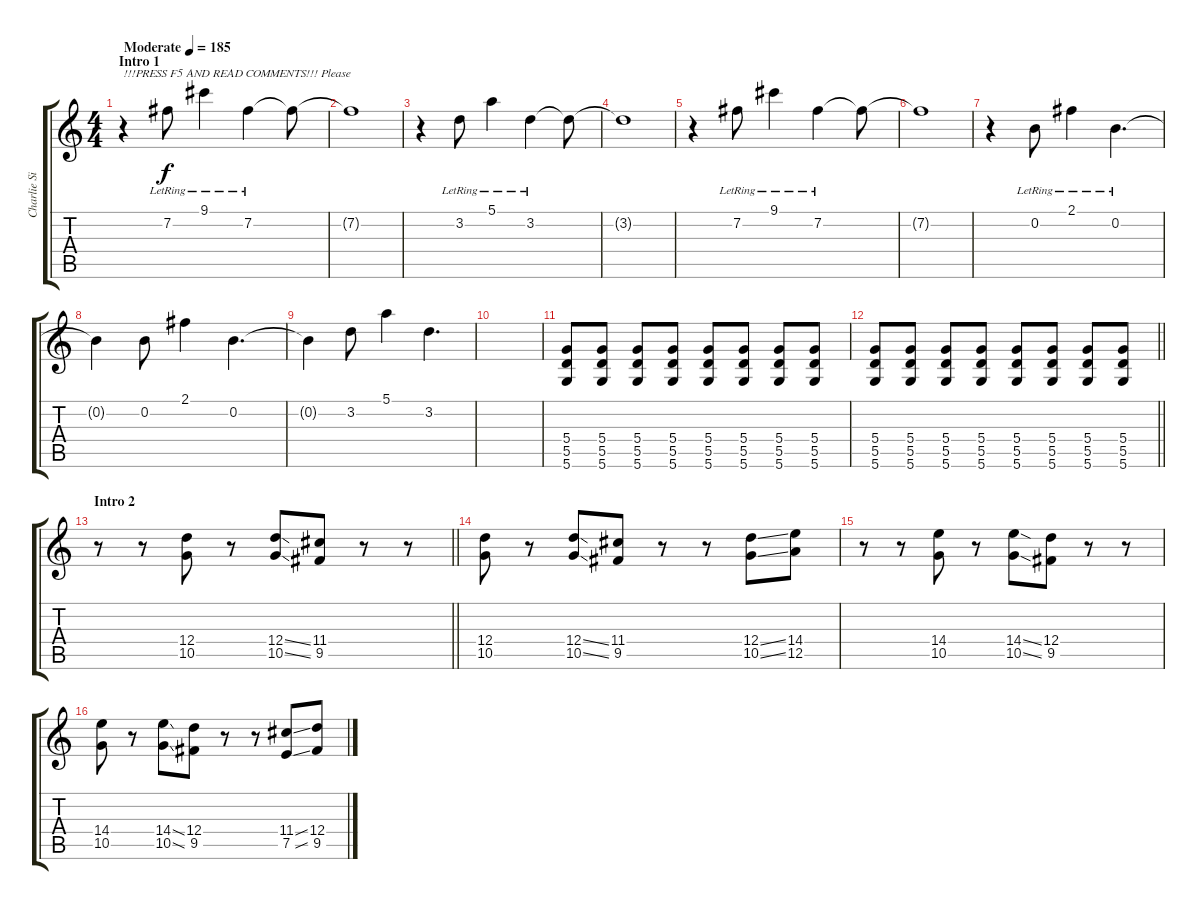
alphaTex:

\track ("Charlie Simpson" "Charlie Si") {instrument overdrivenguitar}
\staff {score tabs}
\tuning (E4 B3 G3 D3 A2 D2) {hide}
\ts (4 4)
\section ("" "Intro 1")
\tempo (185 "Moderate")
\clef g2
\ks c
r.4{txt "!!!PRESS F5 AND READ COMMENTS!!! Please" dy f instrument electricguitarjazz} 7.2{lr}.8 9.1{lr}.4 7.2{lr}.4 7.2{t}.8 |
7.2{t}.1 |
r.4{instrument electricguitarjazz} 3.2{lr}.8 5.1{lr}.4 3.2{lr}.4 3.2{t}.8 |
3.2{t}.1 |
r.4{instrument electricguitarjazz} 7.2{lr}.8 9.1{lr}.4 7.2{lr}.4 7.2{t}.8 |
7.2{t}.1 |
r.4{instrument electricguitarjazz} 0.2{lr}.8 2.1{lr}.4 0.2{lr}.4{d} |
0.2{t}.4 0.2.8 2.1.4 0.2.4{d} |
0.2{t}.4 3.2.8 5.1.4 3.2.4{d} |
|
(5.4 5.5 5.6).8{volume 9 instrument overdrivenguitar} (5.4 5.5 5.6).8{volume 16} (5.4 5.5 5.6).8 (5.4 5.5 5.6).8 (5.4 5.5 5.6).8 (5.4 5.5 5.6).8 (5.4 5.5 5.6).8 (5.4 5.5 5.6).8 |
\barLineRight lightlight
(5.4 5.5 5.6).8 (5.4 5.5 5.6).8 (5.4 5.5 5.6).8 (5.4 5.5 5.6).8 (5.4 5.5 5.6).8 (5.4 5.5 5.6).8 (5.4 5.5 5.6).8 (5.4 5.5 5.6).8 |
\section ("" "Intro 2")
\barLineRight lightlight
r.8 r.8 (12.4 10.5).8 r.8 (12.4{ss} 10.5{ss}).8 (11.4 9.5).8 r.8 r.8 |
\section ("" "")
(12.4 10.5).8 r.8 (12.4{ss} 10.5{ss}).8 (11.4 9.5).8 r.8 r.8 (12.4{ss} 10.5{ss}).8 (14.4 12.5).8 |
r.8 r.8 (14.4 10.5).8 r.8 (14.4{ss} 10.5{ss}).8 (12.4 9.5).8 r.8 r.8 |
(14.4 10.5).8 r.8 (14.4{ss} 10.5{ss}).8 (12.4 9.5).8 r.8 r.8 (11.4{ss} 7.5{ss}).8 (12.4 9.5).8
